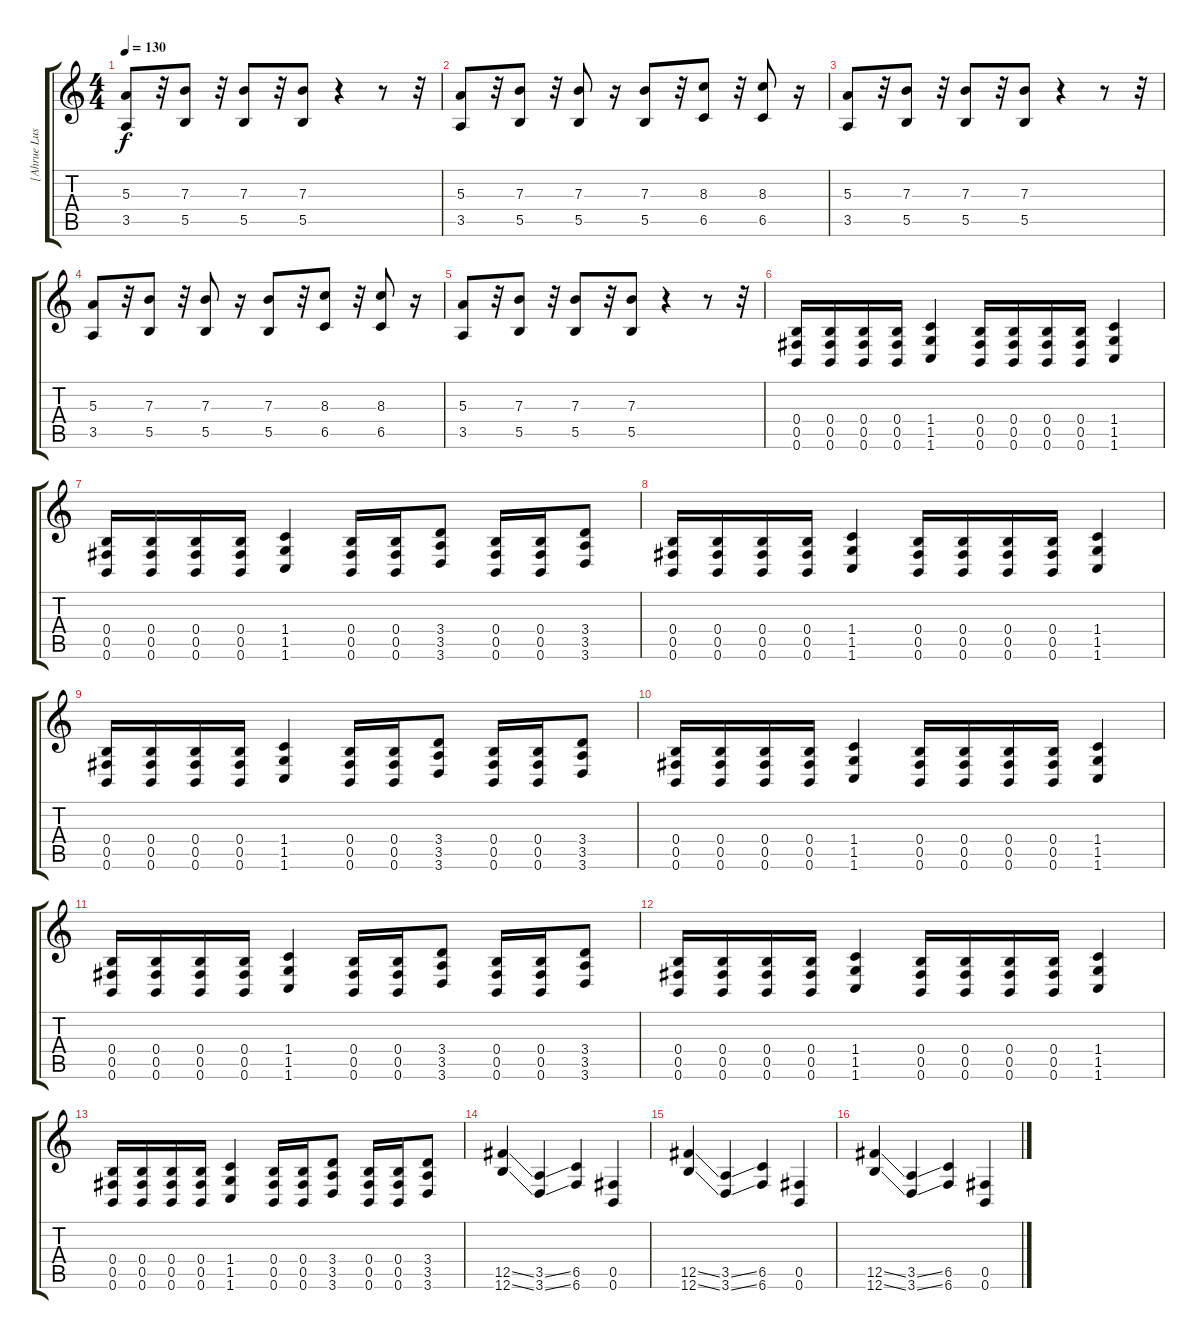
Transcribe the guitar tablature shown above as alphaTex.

\track ("[Ahrue Luster] Guitar" "[Ahrue Lus") {instrument distortionguitar}
\staff {score tabs}
\tuning (Db4 Ab3 E3 B2 Gb2 B1) {hide}
\ts (4 4)
\tempo 130
\clef g2
\ks c
(5.3 3.5).8{dy f} r.32 (7.3 5.5).8 r.32 (7.3 5.5).8 r.32 (7.3 5.5).8 r.4 r.8 r.32 |
(5.3 3.5).8 r.32 (7.3 5.5).8 r.32 (7.3 5.5).8 r.16 (7.3 5.5).8 r.32 (8.3 6.5).8 r.32 (8.3 6.5).8 r.16 |
(5.3 3.5).8 r.32 (7.3 5.5).8 r.32 (7.3 5.5).8 r.32 (7.3 5.5).8 r.4 r.8 r.32 |
(5.3 3.5).8 r.32 (7.3 5.5).8 r.32 (7.3 5.5).8 r.16 (7.3 5.5).8 r.32 (8.3 6.5).8 r.32 (8.3 6.5).8 r.16 |
(5.3 3.5).8 r.32 (7.3 5.5).8 r.32 (7.3 5.5).8 r.32 (7.3 5.5).8 r.4 r.8 r.32 |
(0.4 0.5 0.6).16 (0.4 0.5 0.6).16 (0.4 0.5 0.6).16 (0.4 0.5 0.6).16 (1.4 1.5 1.6).4 (0.4 0.5 0.6).16 (0.4 0.5 0.6).16 (0.4 0.5 0.6).16 (0.4 0.5 0.6).16 (1.4 1.5 1.6).4 |
(0.4 0.5 0.6).16 (0.4 0.5 0.6).16 (0.4 0.5 0.6).16 (0.4 0.5 0.6).16 (1.4 1.5 1.6).4 (0.4 0.5 0.6).16 (0.4 0.5 0.6).16 (3.4 3.5 3.6).8 (0.4 0.5 0.6).16 (0.4 0.5 0.6).16 (3.4 3.5 3.6).8 |
(0.4 0.5 0.6).16 (0.4 0.5 0.6).16 (0.4 0.5 0.6).16 (0.4 0.5 0.6).16 (1.4 1.5 1.6).4 (0.4 0.5 0.6).16 (0.4 0.5 0.6).16 (0.4 0.5 0.6).16 (0.4 0.5 0.6).16 (1.4 1.5 1.6).4 |
(0.4 0.5 0.6).16 (0.4 0.5 0.6).16 (0.4 0.5 0.6).16 (0.4 0.5 0.6).16 (1.4 1.5 1.6).4 (0.4 0.5 0.6).16 (0.4 0.5 0.6).16 (3.4 3.5 3.6).8 (0.4 0.5 0.6).16 (0.4 0.5 0.6).16 (3.4 3.5 3.6).8 |
(0.4 0.5 0.6).16 (0.4 0.5 0.6).16 (0.4 0.5 0.6).16 (0.4 0.5 0.6).16 (1.4 1.5 1.6).4 (0.4 0.5 0.6).16 (0.4 0.5 0.6).16 (0.4 0.5 0.6).16 (0.4 0.5 0.6).16 (1.4 1.5 1.6).4 |
(0.4 0.5 0.6).16 (0.4 0.5 0.6).16 (0.4 0.5 0.6).16 (0.4 0.5 0.6).16 (1.4 1.5 1.6).4 (0.4 0.5 0.6).16 (0.4 0.5 0.6).16 (3.4 3.5 3.6).8 (0.4 0.5 0.6).16 (0.4 0.5 0.6).16 (3.4 3.5 3.6).8 |
(0.4 0.5 0.6).16 (0.4 0.5 0.6).16 (0.4 0.5 0.6).16 (0.4 0.5 0.6).16 (1.4 1.5 1.6).4 (0.4 0.5 0.6).16 (0.4 0.5 0.6).16 (0.4 0.5 0.6).16 (0.4 0.5 0.6).16 (1.4 1.5 1.6).4 |
(0.4 0.5 0.6).16 (0.4 0.5 0.6).16 (0.4 0.5 0.6).16 (0.4 0.5 0.6).16 (1.4 1.5 1.6).4 (0.4 0.5 0.6).16 (0.4 0.5 0.6).16 (3.4 3.5 3.6).8 (0.4 0.5 0.6).16 (0.4 0.5 0.6).16 (3.4 3.5 3.6).8 |
(12.5{ss} 12.6{ss}).4 (3.5{ss} 3.6{ss}).4 (6.5 6.6).4 (0.5 0.6).4 |
(12.5{ss} 12.6{ss}).4 (3.5{ss} 3.6{ss}).4 (6.5 6.6).4 (0.5 0.6).4 |
(12.5{ss} 12.6{ss}).4 (3.5{ss} 3.6{ss}).4 (6.5 6.6).4 (0.5 0.6).4
